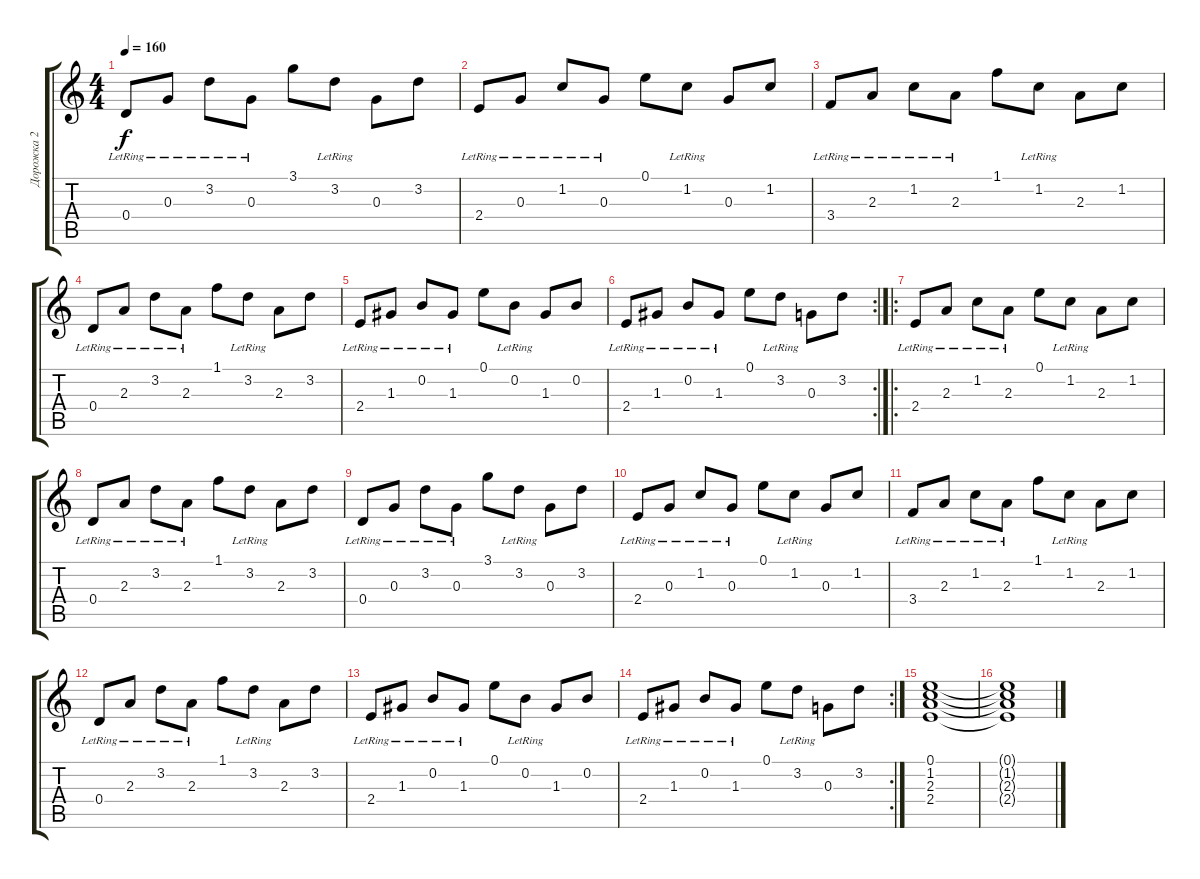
\track ("Дорожка 2" "Дорожка 2") {instrument acousticguitarsteel}
\staff {score tabs}
\tuning (E4 B3 G3 D3 A2 E2) {hide}
\ts (4 4)
\tempo 160
\clef g2
\ks c
0.4{lr}.8{dy f} 0.3{lr}.8 3.2{lr}.8 0.3{lr}.8 3.1.8 3.2{lr}.8 0.3.8 3.2.8 |
2.4{lr}.8 0.3{lr}.8 1.2{lr}.8 0.3{lr}.8 0.1.8 1.2{lr}.8 0.3.8 1.2.8 |
3.4{lr}.8 2.3{lr}.8 1.2{lr}.8 2.3{lr}.8 1.1.8 1.2{lr}.8 2.3.8 1.2.8 |
0.4{lr}.8 2.3{lr}.8 3.2{lr}.8 2.3{lr}.8 1.1.8 3.2{lr}.8 2.3.8 3.2.8 |
2.4{lr}.8 1.3{lr}.8 0.2{lr}.8 1.3{lr}.8 0.1.8 0.2{lr}.8 1.3.8 0.2.8 |
\rc 2
2.4{lr}.8 1.3{lr}.8 0.2{lr}.8 1.3{lr}.8 0.1.8 3.2{lr}.8 0.3.8 3.2.8 |
\ro
2.4{lr}.8 2.3{lr}.8 1.2{lr}.8 2.3{lr}.8 0.1.8 1.2{lr}.8 2.3.8 1.2.8 |
0.4{lr}.8 2.3{lr}.8 3.2{lr}.8 2.3{lr}.8 1.1.8 3.2{lr}.8 2.3.8 3.2.8 |
0.4{lr}.8 0.3{lr}.8 3.2{lr}.8 0.3{lr}.8 3.1.8 3.2{lr}.8 0.3.8 3.2.8 |
2.4{lr}.8 0.3{lr}.8 1.2{lr}.8 0.3{lr}.8 0.1.8 1.2{lr}.8 0.3.8 1.2.8 |
3.4{lr}.8 2.3{lr}.8 1.2{lr}.8 2.3{lr}.8 1.1.8 1.2{lr}.8 2.3.8 1.2.8 |
0.4{lr}.8 2.3{lr}.8 3.2{lr}.8 2.3{lr}.8 1.1.8 3.2{lr}.8 2.3.8 3.2.8 |
2.4{lr}.8 1.3{lr}.8 0.2{lr}.8 1.3{lr}.8 0.1.8 0.2{lr}.8 1.3.8 0.2.8 |
\rc 2
2.4{lr}.8 1.3{lr}.8 0.2{lr}.8 1.3{lr}.8 0.1.8 3.2{lr}.8 0.3.8 3.2.8 |
(0.1 1.2 2.3 2.4).1 |
(0.1{t} 1.2{t} 2.3{t} 2.4{t}).1
